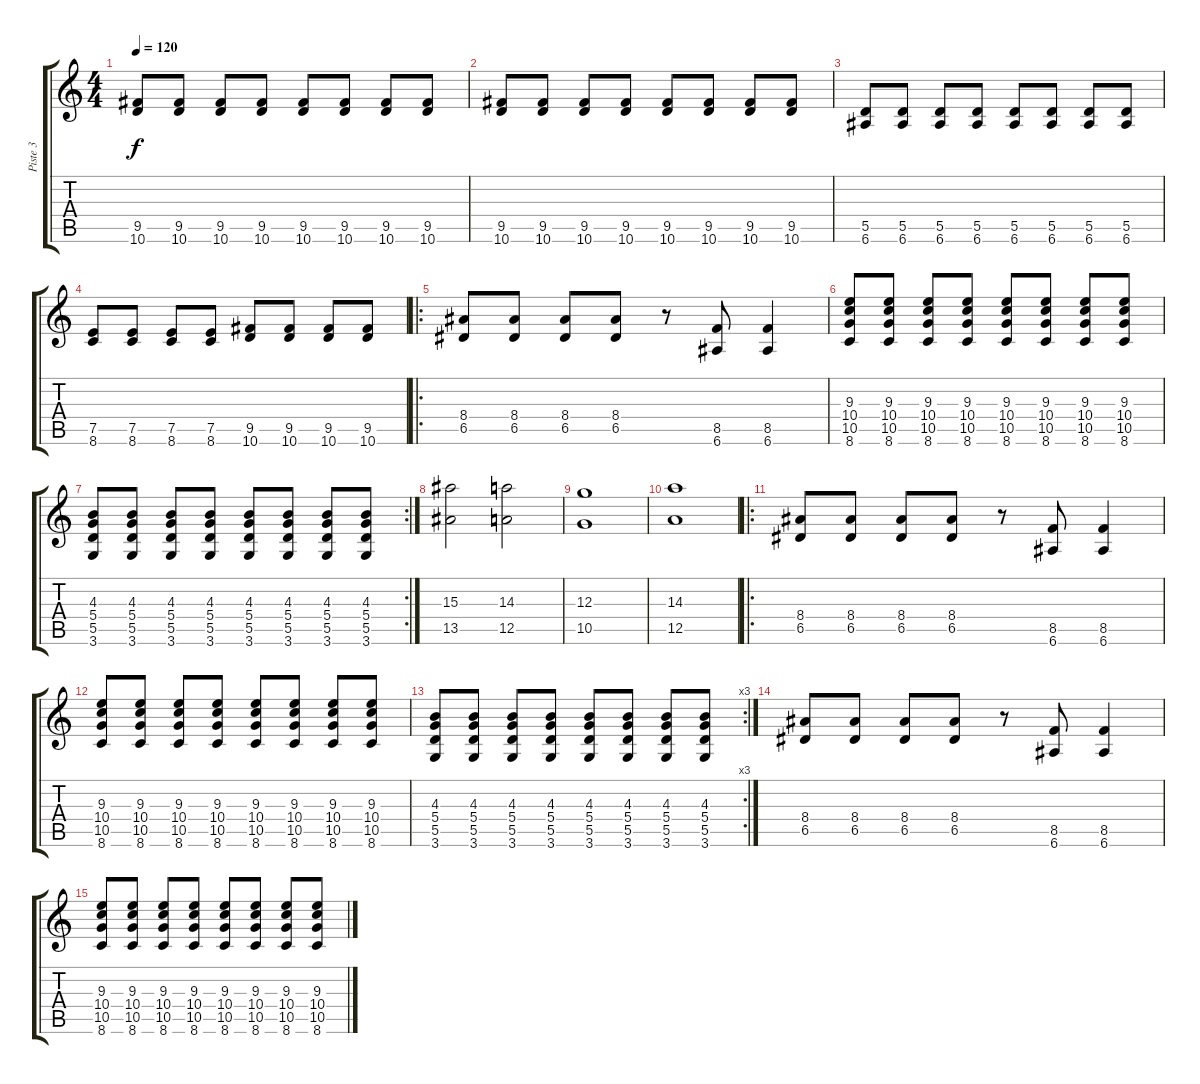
\track ("Piste 3" "Piste 3") {instrument overdrivenguitar}
\staff {score tabs}
\tuning (E4 B3 G3 D3 A2 E2) {hide}
\ts (4 4)
\tempo 120
\clef g2
\ks c
(9.5 10.6).8{dy f} (9.5 10.6).8 (9.5 10.6).8 (9.5 10.6).8 (9.5 10.6).8 (9.5 10.6).8 (9.5 10.6).8 (9.5 10.6).8 |
(9.5 10.6).8 (9.5 10.6).8 (9.5 10.6).8 (9.5 10.6).8 (9.5 10.6).8 (9.5 10.6).8 (9.5 10.6).8 (9.5 10.6).8 |
(5.5 6.6).8 (5.5 6.6).8 (5.5 6.6).8 (5.5 6.6).8 (5.5 6.6).8 (5.5 6.6).8 (5.5 6.6).8 (5.5 6.6).8 |
(7.5 8.6).8 (7.5 8.6).8 (7.5 8.6).8 (7.5 8.6).8 (9.5 10.6).8 (9.5 10.6).8 (9.5 10.6).8 (9.5 10.6).8 |
\ro
(8.4 6.5).8 (8.4 6.5).8 (8.4 6.5).8 (8.4 6.5).8 r.8 (8.5 6.6).8 (8.5 6.6).4 |
(9.3 10.4 10.5 8.6).8 (9.3 10.4 10.5 8.6).8 (9.3 10.4 10.5 8.6).8 (9.3 10.4 10.5 8.6).8 (9.3 10.4 10.5 8.6).8 (9.3 10.4 10.5 8.6).8 (9.3 10.4 10.5 8.6).8 (9.3 10.4 10.5 8.6).8 |
\rc 2
(4.3 5.4 5.5 3.6).8 (4.3 5.4 5.5 3.6).8 (4.3 5.4 5.5 3.6).8 (4.3 5.4 5.5 3.6).8 (4.3 5.4 5.5 3.6).8 (4.3 5.4 5.5 3.6).8 (4.3 5.4 5.5 3.6).8 (4.3 5.4 5.5 3.6).8 |
(15.3 13.5).2 (14.3 12.5).2 |
(12.3 10.5).1 |
(14.3 12.5).1 |
\ro
(8.4 6.5).8 (8.4 6.5).8 (8.4 6.5).8 (8.4 6.5).8 r.8 (8.5 6.6).8 (8.5 6.6).4 |
(9.3 10.4 10.5 8.6).8 (9.3 10.4 10.5 8.6).8 (9.3 10.4 10.5 8.6).8 (9.3 10.4 10.5 8.6).8 (9.3 10.4 10.5 8.6).8 (9.3 10.4 10.5 8.6).8 (9.3 10.4 10.5 8.6).8 (9.3 10.4 10.5 8.6).8 |
\rc 3
(4.3 5.4 5.5 3.6).8 (4.3 5.4 5.5 3.6).8 (4.3 5.4 5.5 3.6).8 (4.3 5.4 5.5 3.6).8 (4.3 5.4 5.5 3.6).8 (4.3 5.4 5.5 3.6).8 (4.3 5.4 5.5 3.6).8 (4.3 5.4 5.5 3.6).8 |
(8.4 6.5).8 (8.4 6.5).8 (8.4 6.5).8 (8.4 6.5).8 r.8 (8.5 6.6).8 (8.5 6.6).4 |
(9.3 10.4 10.5 8.6).8 (9.3 10.4 10.5 8.6).8 (9.3 10.4 10.5 8.6).8 (9.3 10.4 10.5 8.6).8 (9.3 10.4 10.5 8.6).8 (9.3 10.4 10.5 8.6).8 (9.3 10.4 10.5 8.6).8 (9.3 10.4 10.5 8.6).8
